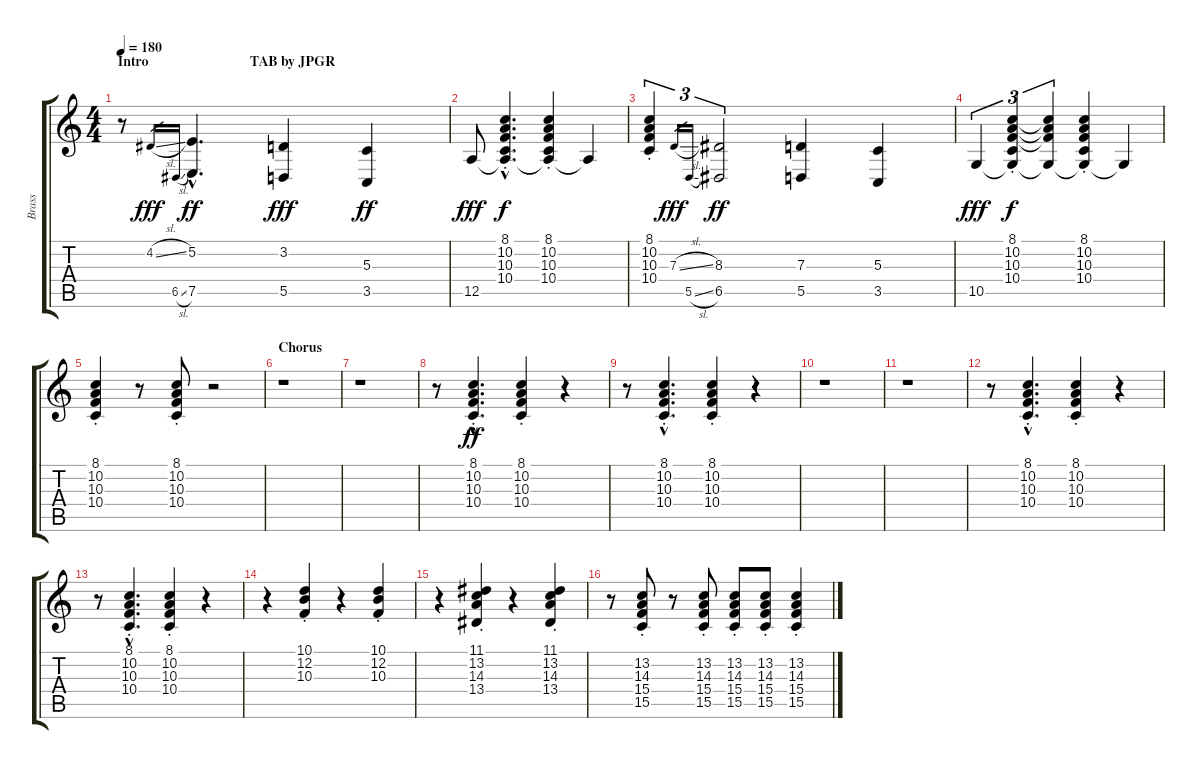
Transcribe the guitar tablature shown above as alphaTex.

\track ("Brass" "Brass") {instrument brasssection}
\staff {score tabs}
\tuning (E4 B3 G3 D3 A2 E2) {hide}
\ts (4 4)
\section ("" "Intro                             TAB by JPGR")
\tempo 180
\clef g2
\ks c
r.8{dy fff instrument brasssection} 4.2{sl}.16{gr} 6.5{sl}.16{gr} (5.2{hac} 7.5{hac}).4{d dy ff volume 16} (3.2 5.5).4{dy fff} (5.3 3.5).4{dy ff} |
12.5.8{dy fff} (8.1{hac st} 10.2{hac st} 10.3{hac st} 10.4{hac st} 12.5{hac t}).4{d dy f volume 13} (8.1{st} 10.2{st} 10.3{st} 10.4{st} 12.5{t}).4 12.5{t}.4 |
(8.1{st} 10.2{st} 10.3{st} 10.4{st}).4{tu (3 2)} 7.3{sl}.16{gr dy fff} 5.5{sl}.16{gr} (8.3 6.5).2{tu (3 2) dy ff volume 16} (7.3 5.5).4 (5.3 3.5).4 |
10.5.4{tu (3 2) dy fff} (8.1{st} 10.2{st} 10.3{st} 10.4{st} 10.5{t}).4{tu (3 2) dy f volume 13} (8.1{t} 10.2{t} 10.3{t} 10.5{t}).4{tu (3 2)} (8.1{st} 10.2{st} 10.3{st} 10.4{st} 10.5{t}).4 10.5{t}.4 |
(8.1{st} 10.2{st} 10.3{st} 10.4{st}).4{volume 13} r.8 (8.1{st} 10.2{st} 10.3{st} 10.4{st}).8 r.2 |
\section ("" "Chorus")
r.1 |
r.1 |
r.8 (8.1{hac st} 10.2{hac st} 10.3{hac st} 10.4{hac st}).4{d dy ff} (8.1{st} 10.2{st} 10.3{st} 10.4{st}).4 r.4 |
r.8 (8.1{hac st} 10.2{hac st} 10.3{hac st} 10.4{hac st}).4{d} (8.1{st} 10.2{st} 10.3{st} 10.4{st}).4 r.4 |
r.1 |
r.1 |
r.8 (8.1{hac st} 10.2{hac st} 10.3{hac st} 10.4{hac st}).4{d} (8.1{st} 10.2{st} 10.3{st} 10.4{st}).4 r.4 |
r.8 (8.1{hac st} 10.2{hac st} 10.3{hac st} 10.4{hac st}).4{d} (8.1{st} 10.2{st} 10.3{st} 10.4{st}).4 r.4 |
r.4 (10.1{st} 12.2{st} 10.3{st}).4 r.4 (10.1{st} 12.2{st} 10.3{st}).4 |
r.4 (11.1{st} 13.2{st} 14.3{st} 13.4{st}).4 r.4 (11.1{st} 13.2{st} 14.3{st} 13.4{st}).4 |
r.8 (13.2{st} 14.3{st} 15.4{st} 15.5{st}).8 r.8 (13.2{st} 14.3{st} 15.4{st} 15.5{st}).8 (13.2{st} 14.3{st} 15.4{st} 15.5{st}).8 (13.2{st} 14.3{st} 15.4{st} 15.5{st}).8 (13.2{st} 14.3{st} 15.4{st} 15.5{st}).4
